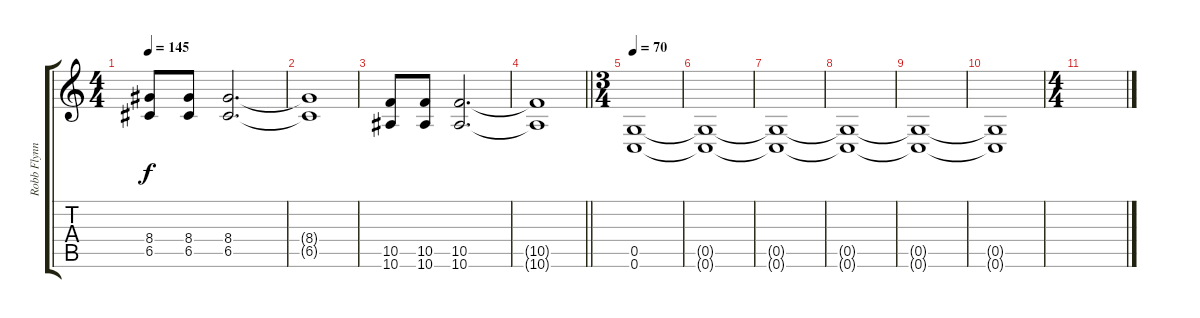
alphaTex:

\track ("Robb Flynn" "Robb Flynn") {instrument distortionguitar}
\staff {score tabs}
\tuning (D4 A3 F3 C3 G2 C2) {hide}
\ts (4 4)
\tempo 145
\clef g2
\ks c
(8.4 6.5).8{dy f} (8.4 6.5).8 (8.4 6.5).2{d} |
(8.4{t} 6.5{t}).1 |
(10.5 10.6).8 (10.5 10.6).8 (10.5 10.6).2{d} |
\barLineRight lightlight
(10.5{t} 10.6{t}).1 |
\ts (3 4)
\tempo 70
(0.5 0.6).1 |
(0.5{t} 0.6{t}).1 |
(0.5{t} 0.6{t}).1 |
(0.5{t} 0.6{t}).1 |
(0.5{t} 0.6{t}).1 |
(0.5{t} 0.6{t}).1 |
\ts (4 4)
